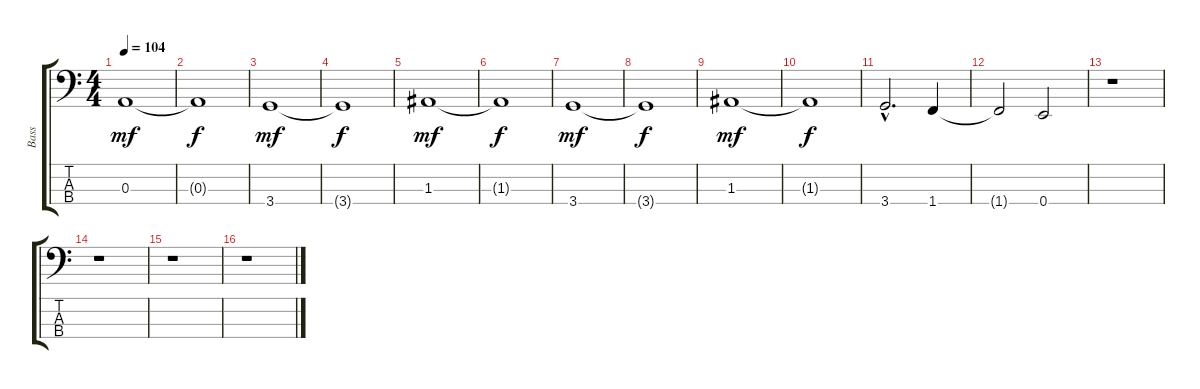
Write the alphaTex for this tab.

\track ("Bass" "Bass") {instrument electricbasspick}
\staff {score tabs}
\tuning (G2 D2 A1 E1) {hide}
\ts (4 4)
\tempo 104
\clef f4
\ks c
0.3.1{dy mf} |
0.3{t}.1{dy f} |
3.4.1{dy mf} |
3.4{t}.1{dy f} |
1.3.1{dy mf} |
1.3{t}.1{dy f} |
3.4.1{dy mf} |
3.4{t}.1{dy f} |
1.3.1{dy mf} |
1.3{t}.1{dy f} |
3.4{hac}.2{d} 1.4.4 |
1.4{t}.2 0.4.2 |
r.1 |
r.1 |
r.1 |
r.1
